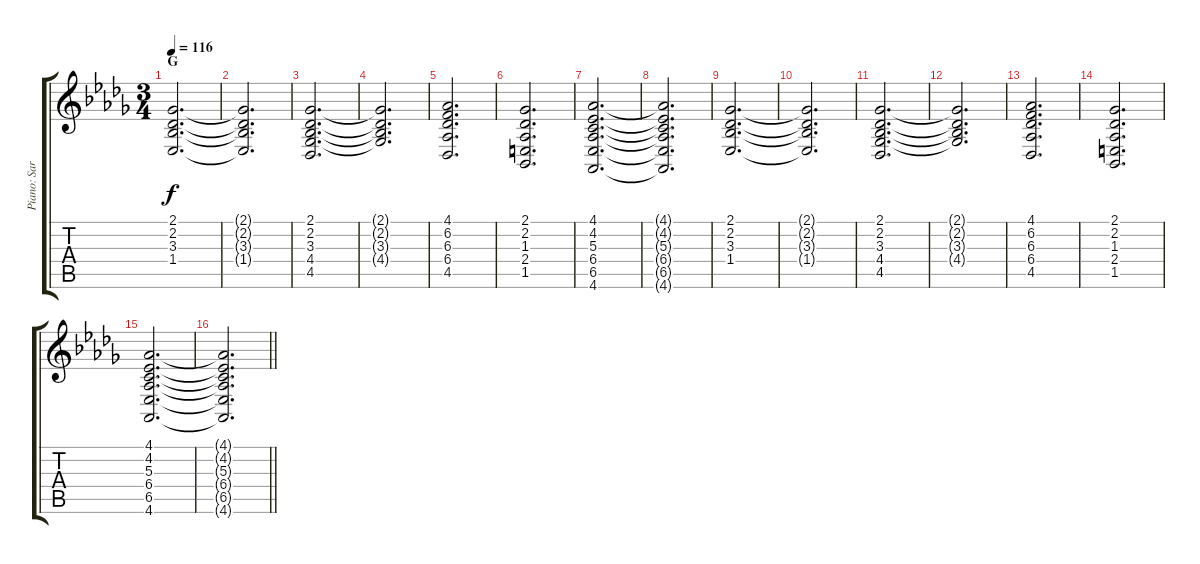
\track ("Piano: Sarah" "Piano: Sar") {instrument acousticgrandpiano}
\staff {score tabs}
\tuning (E4 B3 G3 D3 A2 E2) {hide}
\ts (3 4)
\section ("" "G")
\tempo 116
\clef g2
\ks db
(2.1 2.2 3.3 1.4).2{d dy f} |
(2.1{t} 2.2{t} 3.3{t} 1.4{t}).2{d} |
(2.1 2.2 3.3 4.4 4.5).2{d} |
(2.1{t} 2.2{t} 3.3{t} 4.4{t}).2{d} |
(4.1 6.2 6.3 6.4 4.5).2{d} |
(2.1 2.2 1.3 2.4 1.5).2{d} |
(4.1 4.2 5.3 6.4 6.5 4.6).2{d} |
(4.1{t} 4.2{t} 5.3{t} 6.4{t} 6.5{t} 4.6{t}).2{d} |
(2.1 2.2 3.3 1.4).2{d} |
(2.1{t} 2.2{t} 3.3{t} 1.4{t}).2{d} |
(2.1 2.2 3.3 4.4 4.5).2{d} |
(2.1{t} 2.2{t} 3.3{t} 4.4{t}).2{d} |
(4.1 6.2 6.3 6.4 4.5).2{d} |
(2.1 2.2 1.3 2.4 1.5).2{d} |
(4.1 4.2 5.3 6.4 6.5 4.6).2{d} |
\barLineRight lightlight
(4.1{t} 4.2{t} 5.3{t} 6.4{t} 6.5{t} 4.6{t}).2{d}
